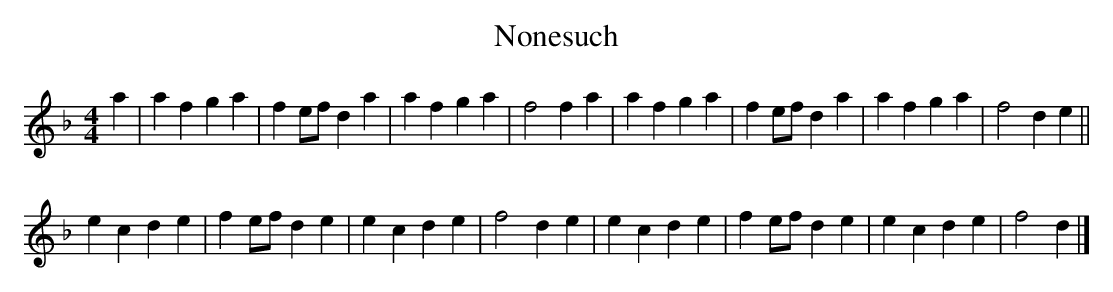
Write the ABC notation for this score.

X:1
T:Nonesuch
L:1/4
M:4/4
K:D min
a|\
af ga | fe/2f/2 da | af ga | f2 fa | \
af ga | fe/2f/2 da | af ga | f2 de ||
ec de | fe/2f/2 de | ec de | f2 de |\
ec de | fe/2f/2 de | ec de | f2 d |]
